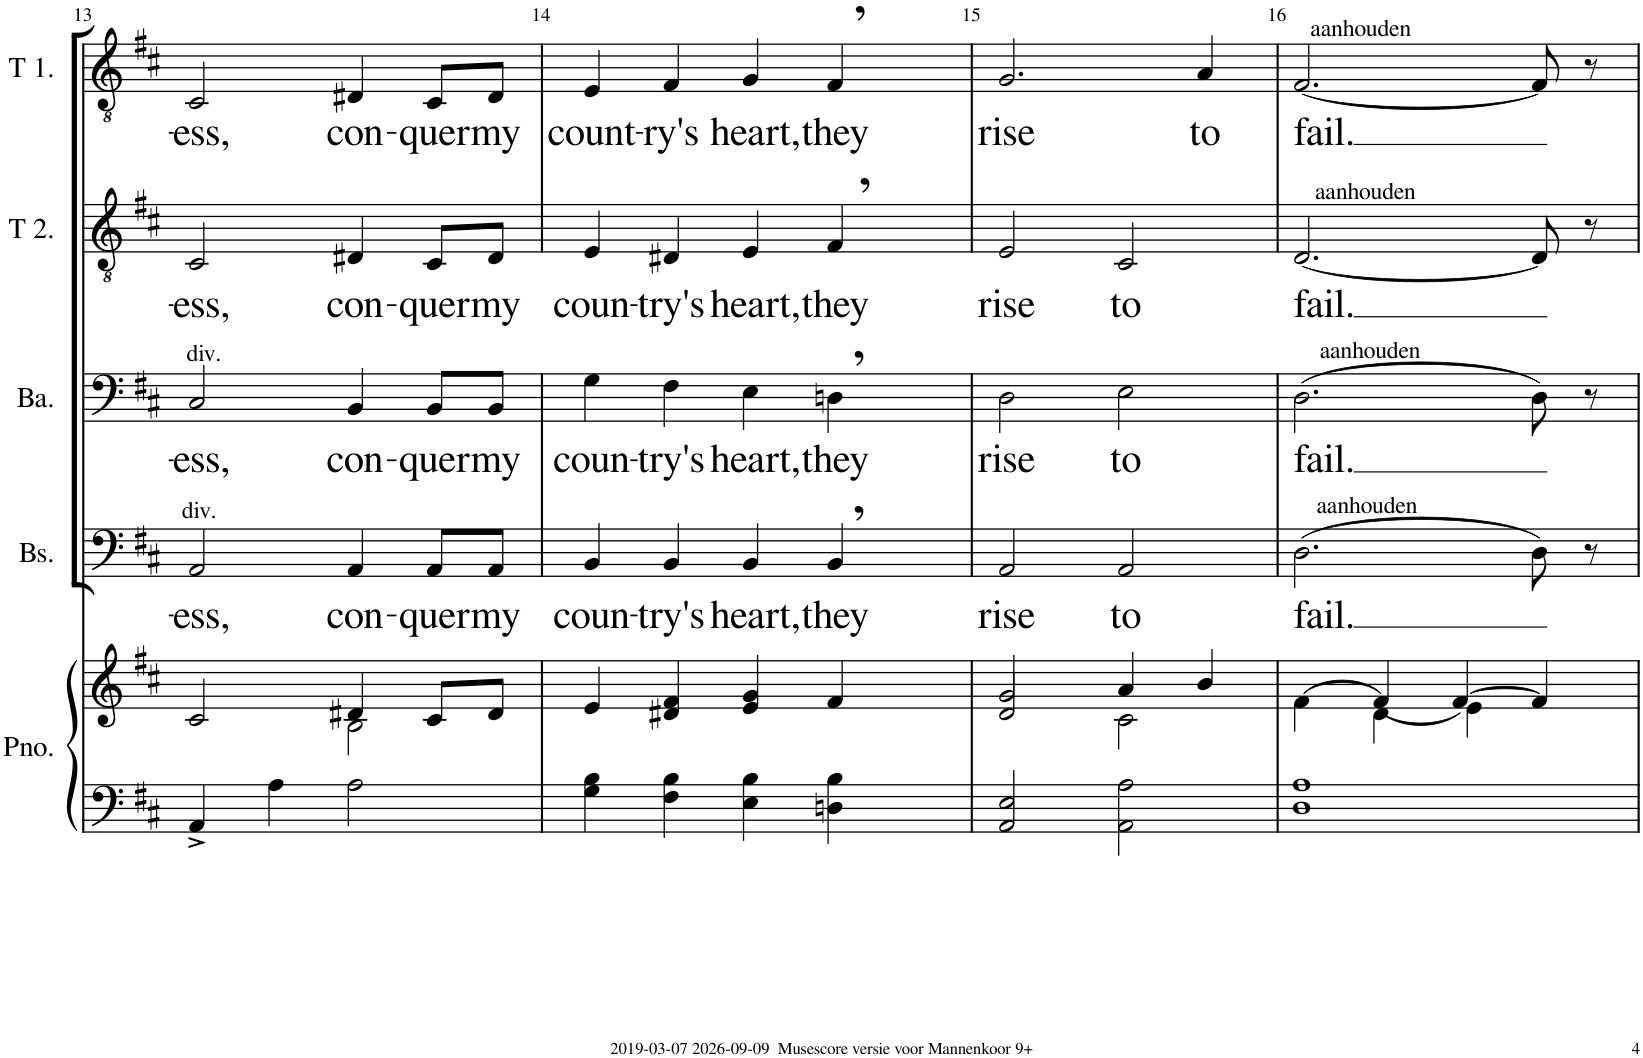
**kern	**kern	**kern	**text	**kern	**text	**kern	**text	**kern	**text
*part5	*part5	*part4	*part4	*part3	*part3	*part2	*part2	*part1	*part1
*staff6	*staff5	*staff4	*staff4	*staff3	*staff3	*staff2	*staff2	*staff1	*staff1
*I"Piano	*	*I"Bas	*	*I"Bariton	*	*I"Tenor 2.	*	*I"Tenor 1.	*
*I'Pno.	*	*I'Bs.	*	*I'Ba.	*	*I'T 2.	*	*I'T 1.	*
!!LO:PB:g=z
*clefF4	*clefG2	*clefF4	*	*clefF4	*	*clefG2	*	*clefG2	*
*k[f#c#]	*k[f#c#]	*k[f#c#]	*	*k[f#c#]	*	*k[f#c#]	*	*k[f#c#]	*
=13	=13	=13	=13	=13	=13	=13	=13	=13	=13
*	*^	*	*	*	*	*	*	*	*
!	!	!	!	!	!LO:TX:a:t=div.	!	!	!	!	!
!	!	!	!LO:TX:a:t=div.	!	!	!	!	!	!	!
!	!	!	!	!LO:LY:b	!	!LO:LY:b	!	!LO:LY:b	!	!LO:LY:b
4AA^/	2c#/	2ryy	2AA/	-ess,	2C#/	-ess,	2C#/	-ess,	2C#/	-ess,
4A\	.	.	.	.	.	.	.	.	.	.
!	!	!	!	!LO:LY:b	!	!LO:LY:b	!	!LO:LY:b	!	!LO:LY:b
2A\	4d#X/	2B\	4AA/	con-	4BB/	con-	4D#X/	con-	4D#X/	con-
!	!	!	!	!LO:LY:b	!	!LO:LY:b	!	!LO:LY:b	!	!LO:LY:b
.	8c#/L	.	8AA/L	-quer	8BB/L	-quer	8C#/L	-quer	8C#/L	-quer
!	!	!	!	!LO:LY:b	!	!LO:LY:b	!	!LO:LY:b	!	!LO:LY:b
.	8d#/J	.	8AA/J	my	8BB/J	my	8D#/J	my	8D#/J	my
*	*v	*v	*	*	*	*	*	*	*	*
=14	=14	=14	=14	=14	=14	=14	=14	=14	=14
!	!	!	!LO:LY:b	!	!LO:LY:b	!	!LO:LY:b	!	!LO:LY:b
4G\ 4B\	4e/	4BB/	coun-	4G\	coun-	4E/	coun-	4E/	count-
!	!	!	!LO:LY:b	!	!LO:LY:b	!	!LO:LY:b	!	!LO:LY:b
4F#\ 4B\	4d#X/ 4f#/	4BB/	-try's	4F#\	-try's	4D#X/	-try's	4F#/	-ry's
!	!	!	!LO:LY:b	!	!LO:LY:b	!	!LO:LY:b	!	!LO:LY:b
4E\ 4B\	4e/ 4g/	4BB/	heart,	4E\	heart,	4E/	heart,	4G/	heart,
!	!	!	!LO:LY:b	!	!LO:LY:b	!	!LO:LY:b	!	!LO:LY:b
4Dn\ 4B\	4f#/	4BB,/	they	4Dn,\	they	4F#,/	they	4F#,/	they
=15	=15	=15	=15	=15	=15	=15	=15	=15	=15
*	*^	*	*	*	*	*	*	*	*
!	!	!	!	!LO:LY:b	!	!LO:LY:b	!	!LO:LY:b	!	!LO:LY:b
2AA/ 2E/	2g/	2d/	2AA/	rise	2D\	rise	2E/	rise	2.G/	rise
!	!	!	!	!LO:LY:b	!	!LO:LY:b	!	!LO:LY:b	!	!
2AA\ 2A\	4a/	2c#\	2AA/	to	2E\	to	2C#/	to	.	.
!	!	!	!	!	!	!	!	!	!	!LO:LY:b
.	4b/	.	.	.	.	.	.	.	4A/	to
=16	=16	=16	=16	=16	=16	=16	=16	=16	=16	=16
!	!	!	!	!	!	!	!	!	!LO:TX:a:t=aanhouden	!
!	!	!	!	!	!	!	!LO:TX:a:t=aanhouden	!	!	!
!	!	!	!	!	!LO:TX:a:t=aanhouden	!	!	!	!	!
!	!	!	!LO:TX:a:t=aanhouden	!	!	!	!	!	!	!
!	!	!	!	!LO:LY:b	!	!LO:LY:b	!	!LO:LY:b	!	!LO:LY:b
1D 1A	[4f#\	4ryy	(2.D\	fail.	(2.D\	fail.	[2.D/	fail.	[2.F#/	fail.
.	(<4f#/]	4d\	.	.	.	.	.	.	.	.
.	[4f#/)	4e\	.	.	.	.	.	.	.	.
.	4f#/]	4ryy	8D\)	.	8D\)	.	8D/]	.	8F#/]	.
.	.	.	8r	.	8r	.	8r	.	8r	.
*	*v	*v	*	*	*	*	*	*	*	*
=	=	=	=	=	=	=	=	=	=
*-	*-	*-	*-	*-	*-	*-	*-	*-	*-
